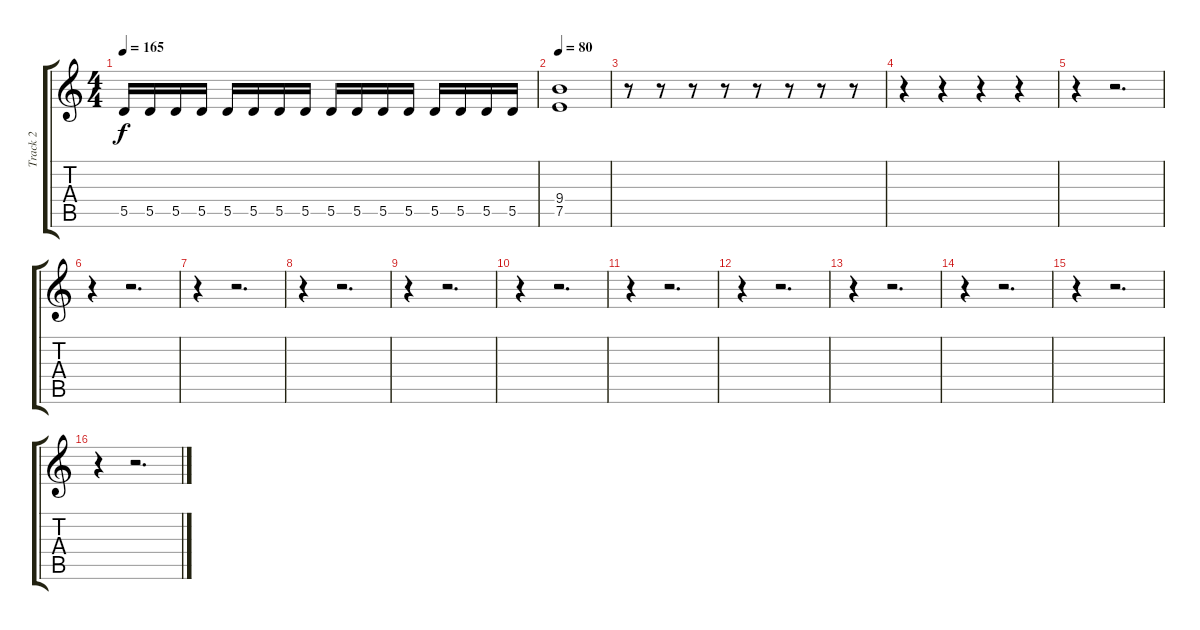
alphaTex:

\track ("Track 2" "Track 2") {instrument distortionguitar}
\staff {score tabs}
\tuning (E4 B3 G3 D3 A2 D2) {hide}
\ts (4 4)
\tempo 165
\clef g2
\ks c
5.5.16{dy f} 5.5.16 5.5.16 5.5.16 5.5.16 5.5.16 5.5.16 5.5.16 5.5.16 5.5.16 5.5.16 5.5.16 5.5.16 5.5.16 5.5.16 5.5.16 |
\tempo 80
(9.4 7.5).1 |
r.8 r.8 r.8 r.8 r.8 r.8 r.8 r.8 |
r.4 r.4 r.4 r.4 |
r.4 r.2{d} |
r.4 r.2{d} |
r.4 r.2{d} |
r.4 r.2{d} |
r.4 r.2{d} |
r.4 r.2{d} |
r.4 r.2{d} |
r.4 r.2{d} |
r.4 r.2{d} |
r.4 r.2{d} |
r.4 r.2{d} |
r.4 r.2{d}
